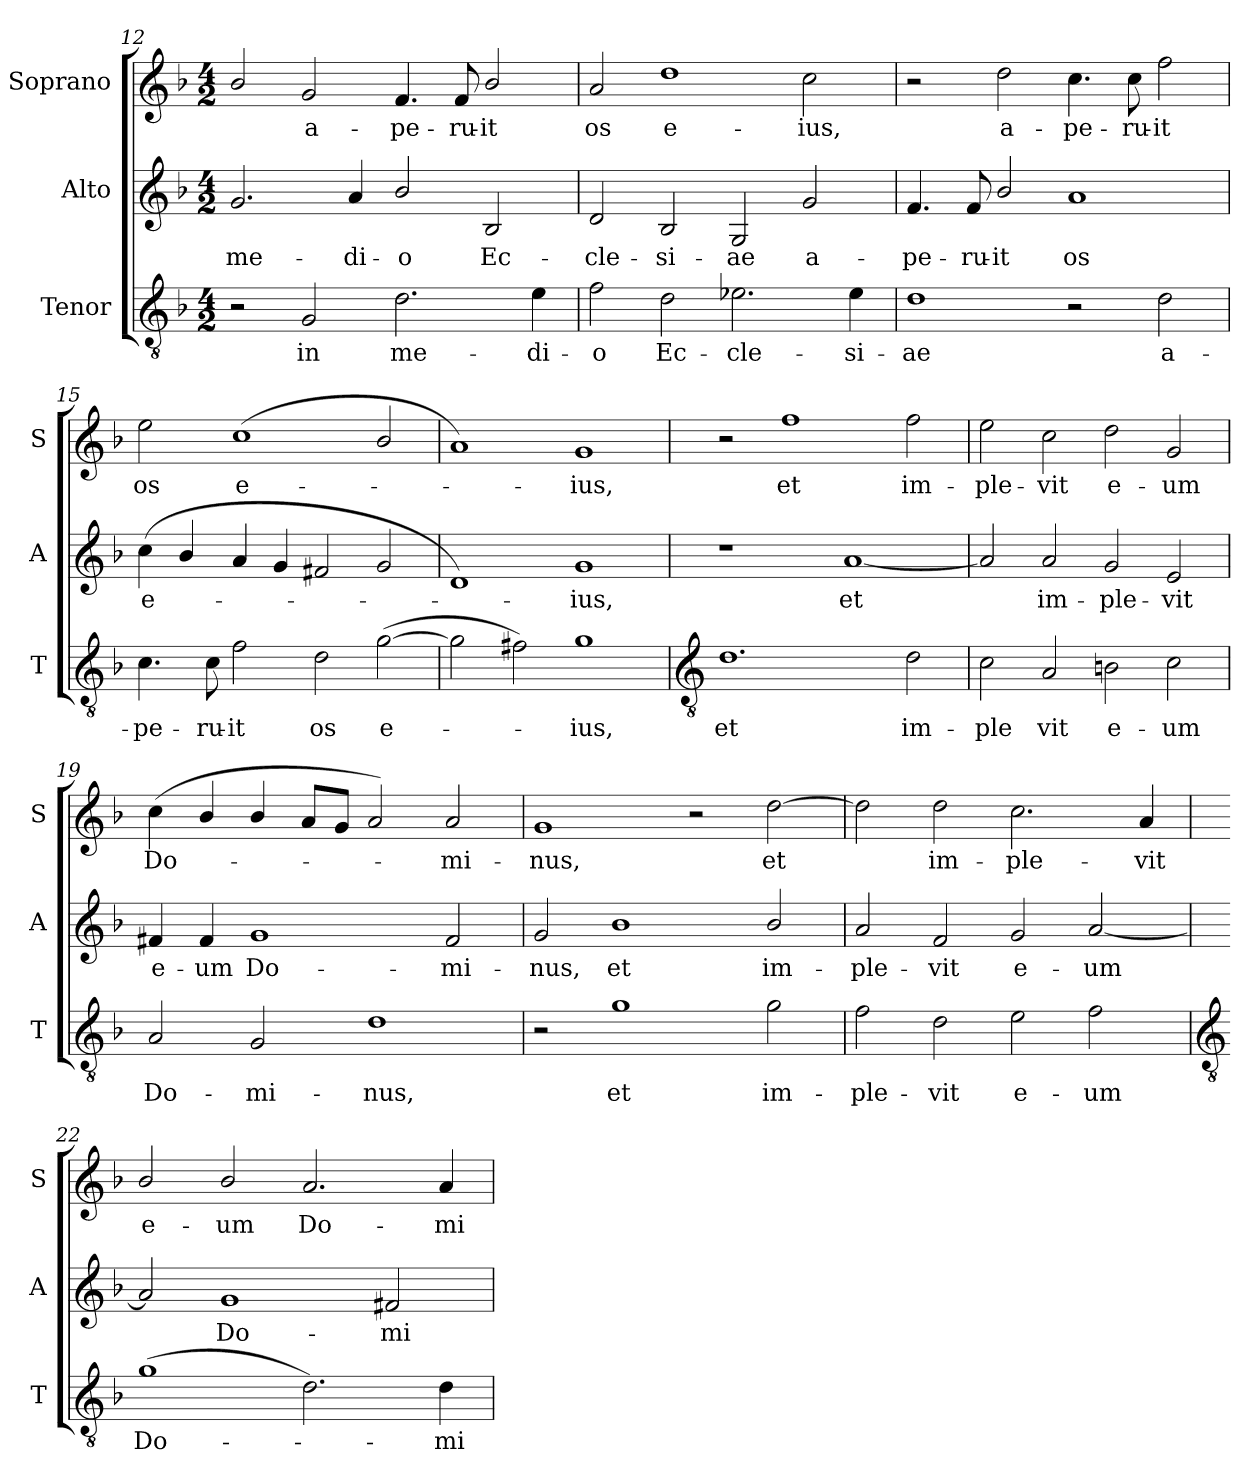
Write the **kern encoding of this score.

**kern	**text	**kern	**text	**kern	**text
*part3	*part3	*part2	*part2	*part1	*part1
*staff3	*staff3	*staff2	*staff2	*staff1	*staff1
*I"Tenor	*	*I"Alto	*	*I"Soprano	*
*I'T	*	*I'A	*	*I'S	*
!!LO:LB:g=z
*clefGv2	*	*clefG2	*	*clefG2	*
*k[b-]	*	*k[b-]	*	*k[b-]	*
*F:	*	*F:	*	*F:	*
*M4/2	*	*M4/2	*	*M4/2	*
=12	=12	=12	=12	=12	=12
!	!	!	!LO:LY:b	!	!
2r	.	2.g	me-	2b-/	.
!	!LO:LY:b	!	!	!	!LO:LY:b
2G	in	.	.	2g	a-
!	!	!	!LO:LY:b	!	!
.	.	4a	-di-	.	.
!	!LO:LY:b	!	!LO:LY:b	!	!LO:LY:b
2.d	me-	2b-/	-o	4.f	-pe-
!	!	!	!	!	!LO:LY:b
.	.	.	.	8f	-ru-
!	!	!	!LO:LY:b	!	!LO:LY:b
.	.	2B-	Ec-	2b-/	-it
!	!LO:LY:b	!	!	!	!
4e	-di-	.	.	.	.
=13	=13	=13	=13	=13	=13
!	!LO:LY:b	!	!LO:LY:b	!	!LO:LY:b
2f	-o	2d	-cle-	2a	os
!	!LO:LY:b	!	!LO:LY:b	!	!LO:LY:b
2d	Ec-	2B-	-si-	1dd	e-
!	!LO:LY:b	!	!LO:LY:b	!	!
2.e-X	-cle-	2G	-ae	.	.
!	!	!	!LO:LY:b	!	!LO:LY:b
.	.	2g	a-	2cc	-ius,
!	!LO:LY:b	!	!	!	!
4e-	-si-	.	.	.	.
=14	=14	=14	=14	=14	=14
!	!LO:LY:b	!	!LO:LY:b	!	!
1d	-ae	4.f	-pe-	2r	.
!	!	!	!LO:LY:b	!	!
.	.	8f	-ru-	.	.
!	!	!	!LO:LY:b	!	!LO:LY:b
.	.	2b-/	-it	2dd	a-
!	!	!	!LO:LY:b	!	!LO:LY:b
2r	.	1a	os	4.cc	-pe-
!	!	!	!	!	!LO:LY:b
.	.	.	.	8cc	-ru-
!	!LO:LY:b	!	!	!	!LO:LY:b
2d	a-	.	.	2ff	-it
=15	=15	=15	=15	=15	=15
!	!LO:LY:b	!	!LO:LY:b	!	!LO:LY:b
4.c	-pe-	(<4cc	e-	2ee	os
.	.	4b-/	.	.	.
!	!LO:LY:b	!	!	!	!
8c	-ru-	.	.	.	.
!	!LO:LY:b	!	!	!	!LO:LY:b
2f	-it	4a	.	(<1cc	e-
.	.	4g	.	.	.
!	!LO:LY:b	!	!	!	!
2d	os	2f#X	.	.	.
!	!LO:LY:b	!	!	!	!
(>[2g	e-	2g	.	2b-/	.
=16	=16	=16	=16	=16	=16
2g]	.	1d)	.	1a)	.
2f#X)	.	.	.	.	.
!	!LO:LY:b	!	!LO:LY:b	!	!LO:LY:b
1g	ius,	1g	ius,	1g	ius,
!!LO:LB:g=z
=17	=17	=17	=17	=17	=17
*clefGv2	*	*	*	*	*
!	!LO:LY:b	!	!	!	!
1.d	et	1r	.	2r	.
!	!	!	!	!	!LO:LY:b
.	.	.	.	1ff	et
!	!	!	!LO:LY:b	!	!
.	.	[1a	et	.	.
!	!LO:LY:b	!	!	!	!LO:LY:b
2d	im-	.	.	2ff	im-
=18	=18	=18	=18	=18	=18
!	!LO:LY:b	!	!	!	!LO:LY:b
2c	-ple	2a]	.	2ee	-ple-
!	!LO:LY:b	!	!LO:LY:b	!	!LO:LY:b
2A	vit	2a	im-	2cc	-vit
!	!LO:LY:b	!	!LO:LY:b	!	!LO:LY:b
2Bn	e-	2g	-ple-	2dd	e-
!	!LO:LY:b	!	!LO:LY:b	!	!LO:LY:b
2c	-um	2e	-vit	2g	-um
=19	=19	=19	=19	=19	=19
!	!LO:LY:b	!	!LO:LY:b	!	!LO:LY:b
2A	Do-	4f#X	e-	(<4cc	Do-
!	!	!	!LO:LY:b	!	!
.	.	4f#	-um	4b-/	.
!	!LO:LY:b	!	!LO:LY:b	!	!
2G	-mi-	1g	Do-	4b-/	.
.	.	.	.	8aL	.
.	.	.	.	8gJ	.
!	!LO:LY:b	!	!	!	!
1d	-nus,	.	.	2a)	.
!	!	!	!LO:LY:b	!	!LO:LY:b
.	.	2f#	-mi-	2a	mi-
=20	=20	=20	=20	=20	=20
!	!	!	!LO:LY:b	!	!LO:LY:b
2r	.	2g	-nus,	1g	-nus,
!	!LO:LY:b	!	!LO:LY:b	!	!
1g	et	1b-	et	.	.
.	.	.	.	2r	.
!	!LO:LY:b	!	!LO:LY:b	!	!LO:LY:b
2g	im-	2b-/	im-	[2dd	et
=21	=21	=21	=21	=21	=21
!	!LO:LY:b	!	!LO:LY:b	!	!
2f	-ple-	2a	-ple-	2dd]	.
!	!LO:LY:b	!	!LO:LY:b	!	!LO:LY:b
2d	-vit	2f	-vit	2dd	im-
!	!LO:LY:b	!	!LO:LY:b	!	!LO:LY:b
2e	e-	2g	e-	2.cc	-ple-
!	!LO:LY:b	!	!LO:LY:b	!	!
2f	-um	[2a	-um	.	.
!	!	!	!	!	!LO:LY:b
.	.	.	.	4a	-vit
!!LO:LB:g=z
=22	=22	=22	=22	=22	=22
*clefGv2	*	*	*	*	*
!	!LO:LY:b	!	!	!	!LO:LY:b
(>1g	Do-	2a]	.	2b-/	e-
!	!	!	!LO:LY:b	!	!LO:LY:b
.	.	1g	Do-	2b-/	-um
!	!	!	!	!	!LO:LY:b
2.d)	.	.	.	2.a	Do-
!	!	!	!LO:LY:b	!	!
.	.	2f#X	-mi-	.	.
!	!LO:LY:b	!	!	!	!LO:LY:b
4d	mi-	.	.	4a	-mi-
=	=	=	=	=	=
*-	*-	*-	*-	*-	*-
